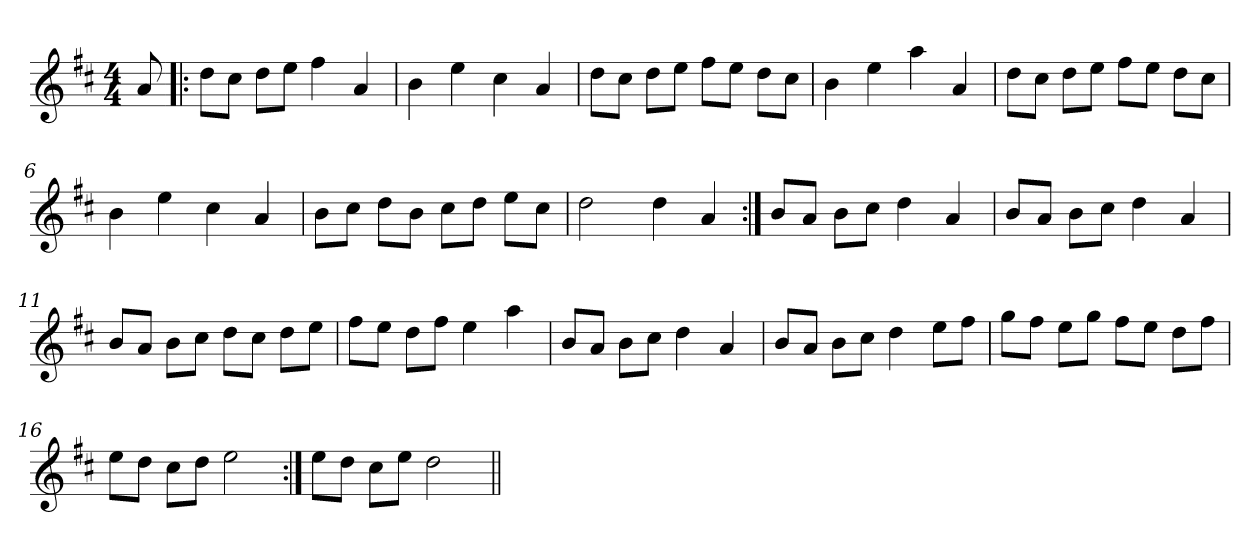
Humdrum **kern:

**kern
*part1
*staff1
*clefG2
*k[f#c#]
*D:
*M4/4
=
8a
=1!|:
8dd\L
8cc#\J
8dd\L
8ee\J
4ff#
4a
=2
4b
4ee
4cc#
4a
=3
8dd\L
8cc#\J
8dd\L
8ee\J
8ff#\L
8ee\J
8dd\L
8cc#\J
=4
4b
4ee
4aa
4a
=5
8dd\L
8cc#\J
8dd\L
8ee\J
8ff#\L
8ee\J
8dd\L
8cc#\J
=6
4b
4ee
4cc#
4a
=7
8b\L
8cc#\J
8dd\L
8b\J
8cc#\L
8dd\J
8ee\L
8cc#\J
=8
2dd
4dd
4a
=9:|!
8b/L
8a/J
8b\L
8cc#\J
4dd
4a
=10
8b/L
8a/J
8b\L
8cc#\J
4dd
4a
=11
8b/L
8a/J
8b\L
8cc#\J
8dd\L
8cc#\J
8dd\L
8ee\J
=12
8ff#\L
8ee\J
8dd\L
8ff#\J
4ee
4aa
=13
8b/L
8a/J
8b\L
8cc#\J
4dd
4a
=14
8b/L
8a/J
8b\L
8cc#\J
4dd
8ee\L
8ff#\J
=15
8gg\L
8ff#\J
8ee\L
8gg\J
8ff#\L
8ee\J
8dd\L
8ff#\J
=16
8ee\L
8dd\J
8cc#\L
8dd\J
2ee
=17:|!
8ee\L
8dd\J
8cc#\L
8ee\J
2dd
=||
*-
